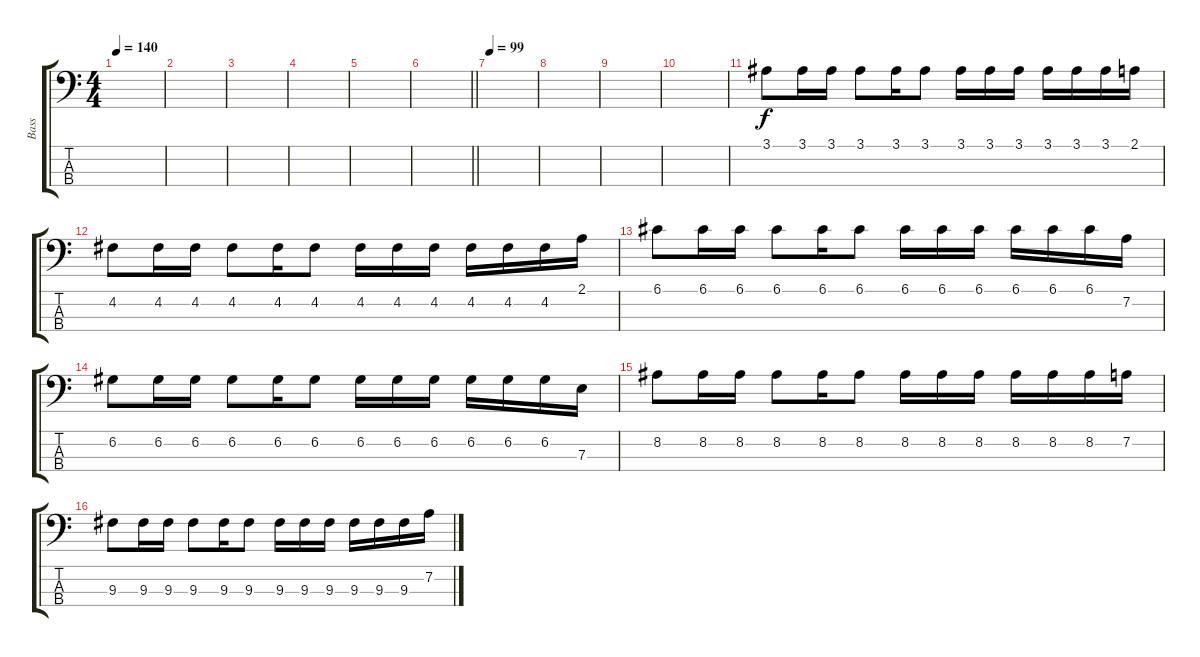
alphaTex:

\track ("Bass" "Bass") {instrument electricbassfinger}
\staff {score tabs}
\tuning (G2 D2 A1 E1) {hide}
\ts (4 4)
\tempo 140
\clef f4
\ks c
|
|
|
|
|
\barLineRight lightlight
|
\tempo 99
|
|
|
|
3.1.8 3.1.16 3.1.16 3.1.8 3.1.16 3.1.8 3.1.16 3.1.16 3.1.16 3.1.16 3.1.16 3.1.16 2.1.16 |
4.2.8 4.2.16 4.2.16 4.2.8 4.2.16 4.2.8 4.2.16 4.2.16 4.2.16 4.2.16 4.2.16 4.2.16 2.1.16 |
6.1.8 6.1.16 6.1.16 6.1.8 6.1.16 6.1.8 6.1.16 6.1.16 6.1.16 6.1.16 6.1.16 6.1.16 7.2.16 |
6.2.8 6.2.16 6.2.16 6.2.8 6.2.16 6.2.8 6.2.16 6.2.16 6.2.16 6.2.16 6.2.16 6.2.16 7.3.16 |
8.2.8 8.2.16 8.2.16 8.2.8 8.2.16 8.2.8 8.2.16 8.2.16 8.2.16 8.2.16 8.2.16 8.2.16 7.2.16 |
9.3.8 9.3.16 9.3.16 9.3.8 9.3.16 9.3.8 9.3.16 9.3.16 9.3.16 9.3.16 9.3.16 9.3.16 7.2.16
